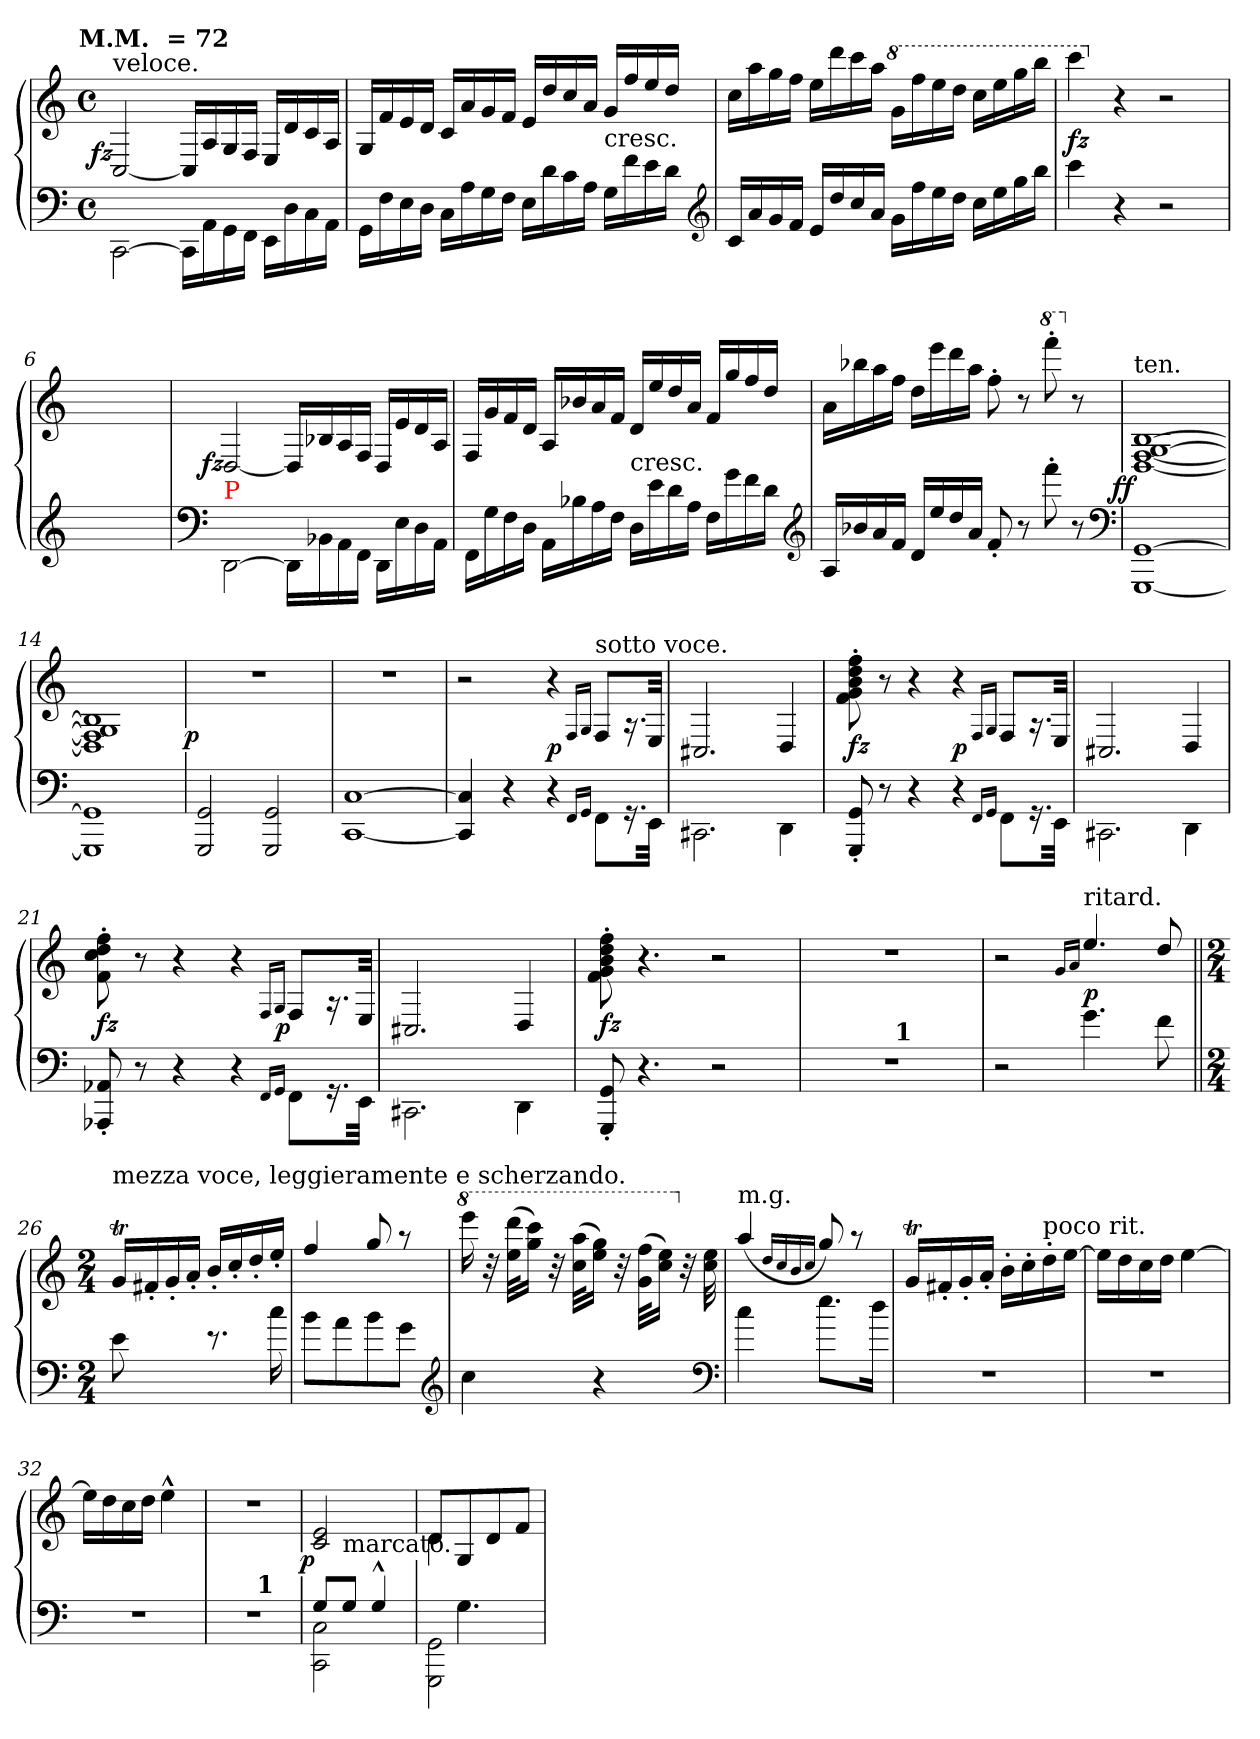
**kern	**kern	**dynam
*part1	*part1	*part1
*staff2	*staff1	*staff1/2
*clefF4	*clefG2	*
*k[]	*k[]	*
!!LO:TX:omd:t=M.M. &nbsp;=&nbsp;72
*M4/4	*M4/4	*
*met(c)	*met(c)	*
=	=	=
!	!LO:TX:a:t=veloce.	!
!	!	!LO:DY:rj
[2CC\	[2C/	fz
16CC\LL]	16C/LL]	.
16AA\	16A/	.
16GG\	16G/	.
16FF\JJ	16F/JJ	.
16EE\LL	16E/LL	.
16D\	16d/	.
16C\	16c/	.
16AA\JJ	16A/JJ	.
=3	=3	=3
16GG\LL	16G/LL	.
16F	16f	.
16E	16e	.
16DJJ	16dJJ	.
16CLL	16cLL	.
16A	16a	.
16G	16g	.
16FJJ	16fJJ	.
16ELL	16eLL	.
16d	16dd	.
16c	16cc	.
16AJJ	16aJJ	.
!	!LO:TX:c:t=cresc.	!
16GLL	16g/LL	.
16f	16ff	.
16e	16ee	.
16dJJ	16ddJJ	.
*clefG2	*	*
=4	=4	=4
16cLL	16ccLL	.
16a	16aa	.
16g	16gg	.
16fJJ	16ffJJ	.
16eLL	16eeLL	.
16dd	16ddd	.
16cc	16ccc	.
16aJJ	16aaJJ	.
*	*8va	*
16gLL	16ggLL	.
16ff	16fff	.
16ee	16eee	.
16ddJJ	16dddJJ	.
16ccLL	16cccLL	.
16ee	16eee	.
16gg	16ggg	.
16bbJJ	16bbbJJ	.
=5	=5	=5
4ccc	4cccc	fz
*	*X8va	*
4r	4r	.
2r	2r	.
=6	=6	=6
1ryy	1ryy	.
=10	=10	=10
*clefF4	*	*
!LO:TX:a:color=red:t=P	!	!
!	!	!LO:DY:rj
[2DD\	[2D/	fz
16DD\LL]	16D/LL]	.
16BB-X\	16B-X/	.
16AA\	16A/	.
16FF\JJ	16F/JJ	.
16DD\LL	16D/LL	.
16E\	16e/	.
16D\	16d/	.
16AA\JJ	16A/JJ	.
=11	=11	=11
16FF\LL	16F/LL	.
16G\	16g/	.
16F\	16f/	.
16D\JJ	16d/JJ	.
16AA\LL	16A/LL	.
16B-X	16b-X	.
16A	16a	.
16FJJ	16fJJ	.
!	!LO:TX:c:t=cresc.	!
16DLL	16dLL	.
16e	16ee	.
16d	16dd	.
16AJJ	16aJJ	.
16FLL	16f/LL	.
16g	16gg	.
16f	16ff	.
16dJJ	16ddJJ	.
*clefG2	*	*
=12	=12	=12
16ALL	16aLL	.
16b-X	16bb-X	.
16a	16aa	.
16fJJ	16ffJJ	.
16dLL	16ddLL	.
16ee	16eee	.
16dd	16ddd	.
16aJJ	16aaJJ	.
8f'</	8ff'>	.
8r	8r	.
*	*8va	*
8fff'>	8ffff'>	.
*	*X8va	*
8r	8r	.
*clefF4	*	*
=13	=13	=13
!	!LO:TX:a:t=ten.	!
!	!	!LO:DY:rj
[1GG\ [1GGG\	[1B/ [1G/ [1F/ [1D/	ff
=14	=14	=14
1GG]\ 1GGG]\	1B]/ 1G]/ 1F]/ 1D]/	.
=15	=15	=15
!	!	!LO:DY:rj
2GG 2GGG	1rdd	p
2GG 2GGG	.	.
=16	=16	=16
[1C [1CC	1rdd	.
=17	=17	=17
4C] 4CC]	2r	.
4r	.	.
4r	4r	p
16qqFF/LL	16qqF/LL	.
16qqGG/JJ	16qqG/JJ	.
!	!LO:TX:a:t=sotto voce.	!
8FF\L	8F/L	.
16.rGG	16.rA	.
32EE\Jkk	32E/Jkk	.
=18	=18	=18
2.CC#X\	2.C#X	.
4DD\	4D/	.
=19	=19	=19
8GG'/ 8GGG'/	8ff' 8dd' 8b' 8g' 8f'	fz
8r	8r	.
4r	4r	.
4r	4r	p
16qqFF/LL	16qqF/LL	.
16qqGG/JJ	16qqG/JJ	.
8FF\L	8F/L	.
16.rGG	16.rA	.
32EE\Jkk	32E/Jkk	.
=20	=20	=20
2.CC#X\	2.C#X	.
4DD\	4D/	.
=21	=21	=21
8AA-X'< 8AAA-X'<	8ff' 8dd' 8cc' 8f'	fz
8r	8r	.
4r	4r	.
4r	4r	.
16qqFF/LL	16qqF/LL	.
16qqGG/JJ	16qqG/JJ	.
!	!	!LO:DY:rj
8FF\L	8F/L	p
16.rGG	16.rA	.
32EE\Jkk	32E/Jkk	.
=22	=22	=22
2.CC#X\	2.C#X	.
4DD\	4D/	.
=23	=23	=23
8GG'< 8GGG'<	8ff' 8dd' 8b' 8g' 8f'	fz
4.r	4.r	.
2r	2r	.
=24	=24	=24
*^	*	*
1rF	2ryy	1rdd	.
!	!LO:TX:a:B:t=1	!	!
.	2ryy	.	.
*v	*v	*	*
=25	=25	=25
2r	2r	.
.	16qqg/LL	.
.	16qqa/JJ	.
!	!LO:TX:a:t=ritard.	!
4.g\	4.ee/	p
8f\	8dd/	.
=26||	=26||	=26||
*M2/4	*M2/4	*
!	!LO:TX:a:t=mezza voce, leggieramente e scherzando.	!
8e\	16gTLL	.
.	16f#X'>	.
8ryy	16g'>	.
.	16a'>JJ	.
8.re	16b'>LL	.
.	16cc'>	.
.	16dd'>	.
16cc\	16ee'>/JJ	.
=27	=27	=27
8b\L	4ff/	.
8a\	.	.
8b\	8gg/	.
8g\J	8raa	.
*clefG2	*	*
=28	=28	=28
*	*8va	*
4cc\	16eeee	.
.	32r	.
.	(>32dddd 32eeeKLL	.
.	16cccc 16gggJJ)	.
.	32r	.
.	(>32aaa 32cccKLL	.
4r	16ggg 16eeeJJ)	.
.	32r	.
.	(>32fff 32ggKLL	.
.	16eee 16cccJJ)	.
*	*X8va	*
.	32r	.
.	32ee 32cc	.
*clefF4	*	*
=29	=29	=29
!	!LO:TX:a:t=m.g.	!
4cc\	(>4aa/	.
.	16qqdd/LL	.
.	16qqcc/	.
.	16qqb/	.
.	16qqcc/JJ	.
8.ee\L	8gg/)	.
.	8raa	.
16dd\Jk	.	.
=30	=30	=30
2r	16gTLL	.
.	16f#X'<	.
.	16g'<	.
.	16a'<JJ	.
.	16b'>LL	.
.	16cc'>	.
!	!LO:TX:a:t=poco rit.	!
.	16dd'>	.
.	[16eeJJ	.
=31	=31	=31
2r	16eeLL]	.
.	16dd	.
.	16cc	.
.	16ddJJ	.
.	[4ee	.
=32	=32	=32
2r	16eeLL]	.
.	16dd	.
.	16cc	.
.	16ddJJ	.
.	4ee^^>	.
=33	=33	=33
*^	*	*
2r	4ryy	2rdd	.
!	!LO:TX:a:B:t=1	!	!
.	4ryy	.	.
=34	=34	=34	=34
!	!	!	!LO:DY:rj
8GL	2C 2CC	2e 2c	p
!LO:TX:a:t=marcato.	!	!	!
8GJ	.	.	.
4G^^>	.	.	.
=35	=35	=35	=35
*	*	*^	*
8ryy	2GG 2GGG	8dL	4d	.
4.G\	.	8G/	.	.
.	.	8d	4ryy	.
.	.	8fJ	.	.
*v	*v	*	*	*
*	*v	*v	*
=	=	=
*-	*-	*-
